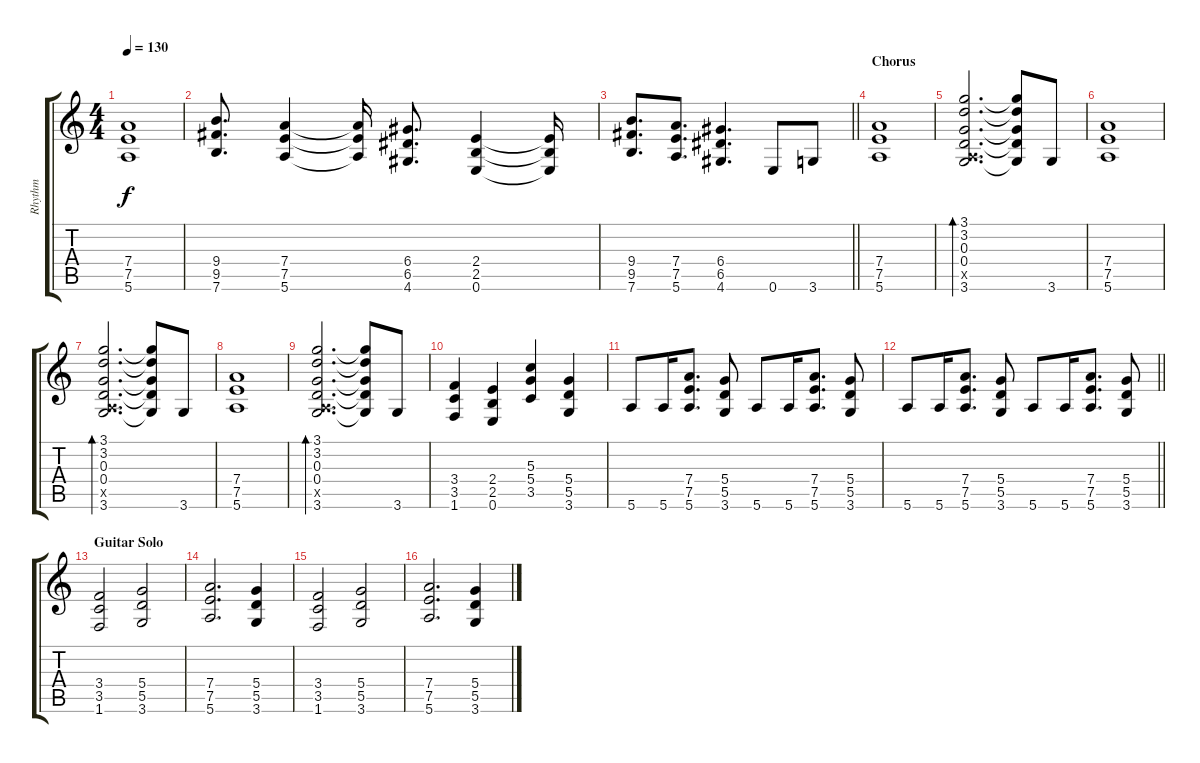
\track ("Rhythm" "Rhythm") {instrument overdrivenguitar}
\staff {score tabs}
\tuning (E4 B3 G3 D3 A2 E2) {hide}
\ts (4 4)
\tempo 130
\clef g2
\ks c
(7.4 7.5 5.6).1{dy f} |
(9.4 9.5 7.6).8{d} (7.4 7.5 5.6).4 (7.4{t} 7.5{t} 5.6{t}).16 (6.4 6.5 4.6).8{d} (2.4 2.5 0.6).4 (2.4{t} 2.5{t} 0.6{t}).16 |
\barLineRight lightlight
(9.4 9.5 7.6).8{d} (7.4 7.5 5.6).8{d} (6.4 6.5 4.6).4{d} 0.6.8 3.6.8 |
\section ("" "Chorus")
(7.4 7.5 5.6).1 |
(3.1 3.2 0.3 0.4 0.5{x} 3.6).2{d bd 60} (3.1{t} 3.2{t} 0.3{t} 0.4{t} 3.6{t}).8 3.6.8 |
(7.4 7.5 5.6).1 |
(3.1 3.2 0.3 0.4 0.5{x} 3.6).2{d bd 60} (3.1{t} 3.2{t} 0.3{t} 0.4{t} 3.6{t}).8 3.6.8 |
(7.4 7.5 5.6).1 |
(3.1 3.2 0.3 0.4 0.5{x} 3.6).2{d bd 60} (3.1{t} 3.2{t} 0.3{t} 0.4{t} 3.6{t}).8 3.6.8 |
(3.4 3.5 1.6).4 (2.4 2.5 0.6).4 (5.3 5.4 3.5).4 (5.4 5.5 3.6).4 |
5.6.8 5.6.16 (7.4 7.5 5.6).8{d} (5.4 5.5 3.6).8 5.6.8 5.6.16 (7.4 7.5 5.6).8{d} (5.4 5.5 3.6).8 |
\barLineRight lightlight
5.6.8 5.6.16 (7.4 7.5 5.6).8{d} (5.4 5.5 3.6).8 5.6.8 5.6.16 (7.4 7.5 5.6).8{d} (5.4 5.5 3.6).8 |
\section ("" "Guitar Solo")
(3.4 3.5 1.6).2 (5.4 5.5 3.6).2 |
(7.4 7.5 5.6).2{d} (5.4 5.5 3.6).4 |
(3.4 3.5 1.6).2 (5.4 5.5 3.6).2 |
(7.4 7.5 5.6).2{d} (5.4 5.5 3.6).4
